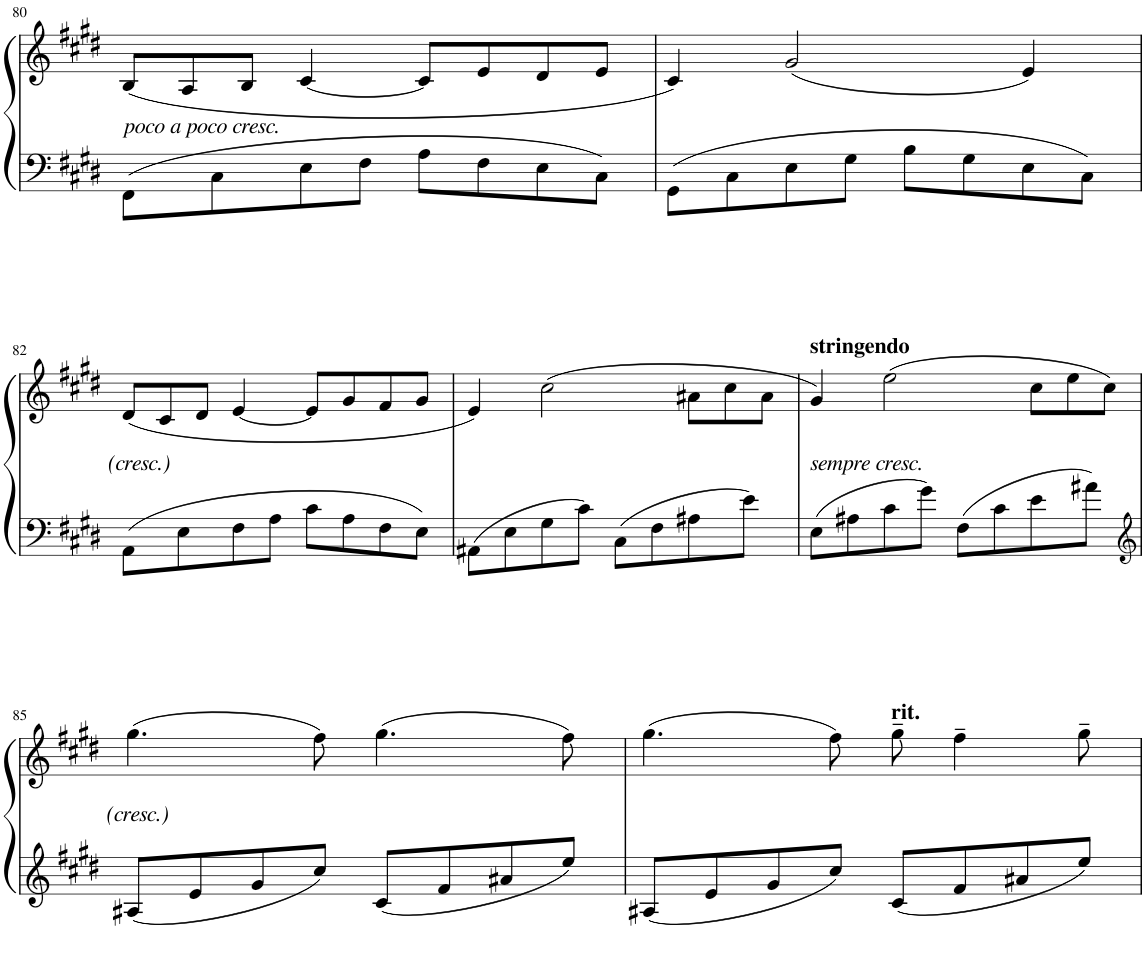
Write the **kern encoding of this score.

**kern	**kern
*part1	*part1
*staff2	*staff1
*I"Piano	*
*I'Pno.	*
!!LO:PB:g=z
*clefF4	*clefG2
*k[f#c#g#d#]	*k[f#c#g#d#]
*M4/4	*M4/4
*met(c)	*met(c)
*	*Xtuplet
=80	=80
!	!LO:TX:b:i:t=poco a poco cresc.
8FF#\L	(12B/L
.	12A/
8C#\	.
.	12B/J
8E\	[4c#/
8F#\J	.
8A\L	8c#/L]
8F#\	8e/
8E\	8d#/
8C#\J	8e/J
=81	=81
8GG#\L	4c#/)
8C#\	.
8E\	(2g#/
8G#\J	.
8B\L	.
8G#\	.
8E\	4e/)
8C#\J	.
!!LO:LB:g=z
=82	=82
8AA\L	(12d#/L
.	12c#/
8E\	.
.	12d#/J
8F#\	[4e/
8A\J	.
8c#\L	8e/L]
8A\	8g#/
8F#\	8f#/
8E\J	8g#/J
=83	=83
8AA#X\L	4e/)
8E\	.
8G#\	(2cc#\
8c#\J	.
8C#\L	.
8F#\	.
8A#X\	12a#X\L
.	12cc#\
8e\J	.
.	12a#\J
=84	=84
!	!LO:TX:a:B:t=stringendo
!	!LO:TX:b:i:t=sempre cresc.
8E\L	4g#/)
8A#X\	.
8c#\	(2ee\
8g#\J	.
8F#\L	.
8c#\	.
8e\	12cc#\L
.	12ee\
8a#X\J	.
.	12cc#\J)
!!LO:LB:g=z
=85	=85
*clefG2	*
8A#X/L	(4.gg#\
8e/	.
8g#/	.
8cc#/J	8ff#\)
8c#/L	(4.gg#\
8f#/	.
8a#X/	.
8ee/J	8ff#\)
=86	=86
8A#X/L	(4.gg#\
8e/	.
8g#/	.
8cc#/J	8ff#\)
!	!LO:TX:a:B:t=rit.
8c#/L	8gg#~\
8f#/	4ff#~\
8a#X/	.
8ee/J	8gg#~\
=	=
*-	*-
